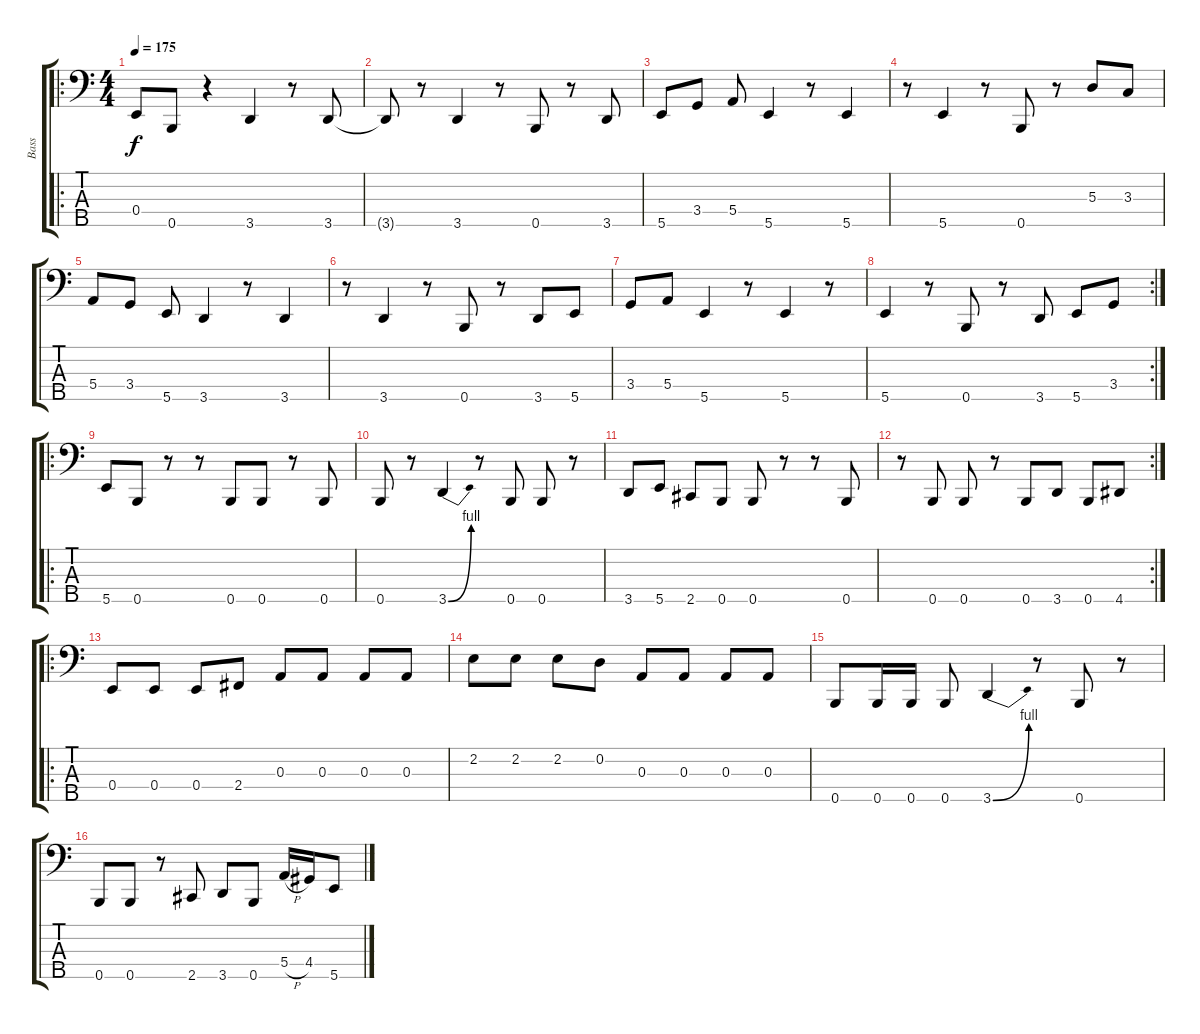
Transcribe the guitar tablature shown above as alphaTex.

\track ("Bass" "Bass") {instrument electricbassfinger}
\staff {score tabs}
\tuning (G2 D2 A1 E1 B0) {hide}
\ro
\ts (4 4)
\tempo 175
\clef f4
\ks c
0.4.8{dy f} 0.5.8 r.4 3.5.4 r.8 3.5.8 |
3.5{t}.8 r.8 3.5.4 r.8 0.5.8 r.8 3.5.8 |
5.5.8 3.4.8 5.4.8 5.5.4 r.8 5.5.4 |
r.8 5.5.4 r.8 0.5.8 r.8 5.3.8 3.3.8 |
5.4.8 3.4.8 5.5.8 3.5.4 r.8 3.5.4 |
r.8 3.5.4 r.8 0.5.8 r.8 3.5.8 5.5.8 |
3.4.8 5.4.8 5.5.4 r.8 5.5.4 r.8 |
\rc 2
5.5.4 r.8 0.5.8 r.8 3.5.8 5.5.8 3.4.8 |
\ro
5.5.8 0.5.8 r.8 r.8 0.5.8 0.5.8 r.8 0.5.8 |
0.5.8 r.8 3.5{be (bend 0 0 60 4)}.4 r.8 0.5.8 0.5.8 r.8 |
3.5.8 5.5.8 2.5.8 0.5.8 0.5.8 r.8 r.8 0.5.8 |
\rc 2
r.8 0.5.8 0.5.8 r.8 0.5.8 3.5.8 0.5.8 4.5.8 |
\ro
0.4.8 0.4.8 0.4.8 2.4.8 0.3.8 0.3.8 0.3.8 0.3.8 |
2.2.8 2.2.8 2.2.8 0.2.8 0.3.8 0.3.8 0.3.8 0.3.8 |
0.5.8 0.5.16 0.5.16 0.5.8 3.5{be (bend 0 0 60 4)}.4 r.8 0.5.8 r.8 |
0.5.8 0.5.8 r.8 2.5.8 3.5.8 0.5.8 5.4{h}.16 4.4.16 5.5.8
